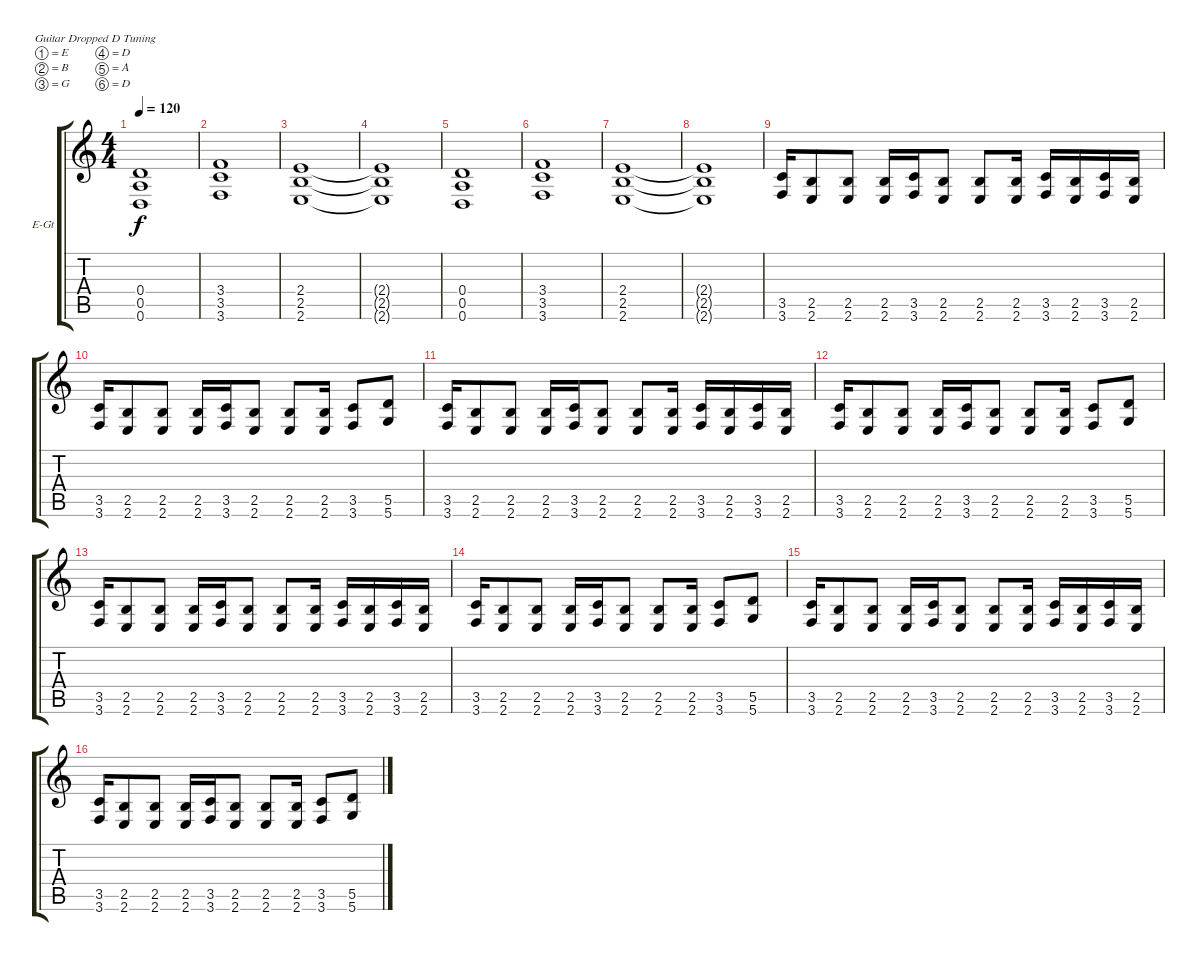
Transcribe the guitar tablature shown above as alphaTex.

\bracketExtendMode groupsimilarinstruments
\firstSystemTrackNameOrientation horizontal
\otherSystemsTrackNameOrientation horizontal
\track ("Overdriven-guitar (Richard)" "E-Gt") {instrument overdrivenguitar}
\staff {score tabs}
\tuning (E4 B3 G3 D3 A2 D2)
\ts (4 4)
\tempo 120
\clef g2
\ks c
(0.4 0.5 0.6).1{dy f} |
(3.4 3.5 3.6).1 |
(2.4 2.5 2.6).1 |
(2.4{t} 2.5{t} 2.6{t}).1 |
(0.4 0.5 0.6).1 |
(3.4 3.5 3.6).1 |
(2.4 2.5 2.6).1 |
(2.4{t} 2.5{t} 2.6{t}).1 |
(3.5 3.6).16 (2.5 2.6).8 (2.5 2.6).8 (2.5 2.6).16 (3.5 3.6).16 (2.5 2.6).8 (2.5 2.6).8 (2.5 2.6).16 (3.5 3.6).16 (2.5 2.6).16 (3.5 3.6).16 (2.5 2.6).16 |
(3.5 3.6).16 (2.5 2.6).8 (2.5 2.6).8 (2.5 2.6).16 (3.5 3.6).16 (2.5 2.6).8 (2.5 2.6).8 (2.5 2.6).16 (3.5 3.6).8 (5.5 5.6).8 |
(3.5 3.6).16 (2.5 2.6).8 (2.5 2.6).8 (2.5 2.6).16 (3.5 3.6).16 (2.5 2.6).8 (2.5 2.6).8 (2.5 2.6).16 (3.5 3.6).16 (2.5 2.6).16 (3.5 3.6).16 (2.5 2.6).16 |
(3.5 3.6).16 (2.5 2.6).8 (2.5 2.6).8 (2.5 2.6).16 (3.5 3.6).16 (2.5 2.6).8 (2.5 2.6).8 (2.5 2.6).16 (3.5 3.6).8 (5.5 5.6).8 |
(3.5 3.6).16 (2.5 2.6).8 (2.5 2.6).8 (2.5 2.6).16 (3.5 3.6).16 (2.5 2.6).8 (2.5 2.6).8 (2.5 2.6).16 (3.5 3.6).16 (2.5 2.6).16 (3.5 3.6).16 (2.5 2.6).16 |
(3.5 3.6).16 (2.5 2.6).8 (2.5 2.6).8 (2.5 2.6).16 (3.5 3.6).16 (2.5 2.6).8 (2.5 2.6).8 (2.5 2.6).16 (3.5 3.6).8 (5.5 5.6).8 |
(3.5 3.6).16 (2.5 2.6).8 (2.5 2.6).8 (2.5 2.6).16 (3.5 3.6).16 (2.5 2.6).8 (2.5 2.6).8 (2.5 2.6).16 (3.5 3.6).16 (2.5 2.6).16 (3.5 3.6).16 (2.5 2.6).16 |
(3.5 3.6).16 (2.5 2.6).8 (2.5 2.6).8 (2.5 2.6).16 (3.5 3.6).16 (2.5 2.6).8 (2.5 2.6).8 (2.5 2.6).16 (3.5 3.6).8 (5.5 5.6).8
